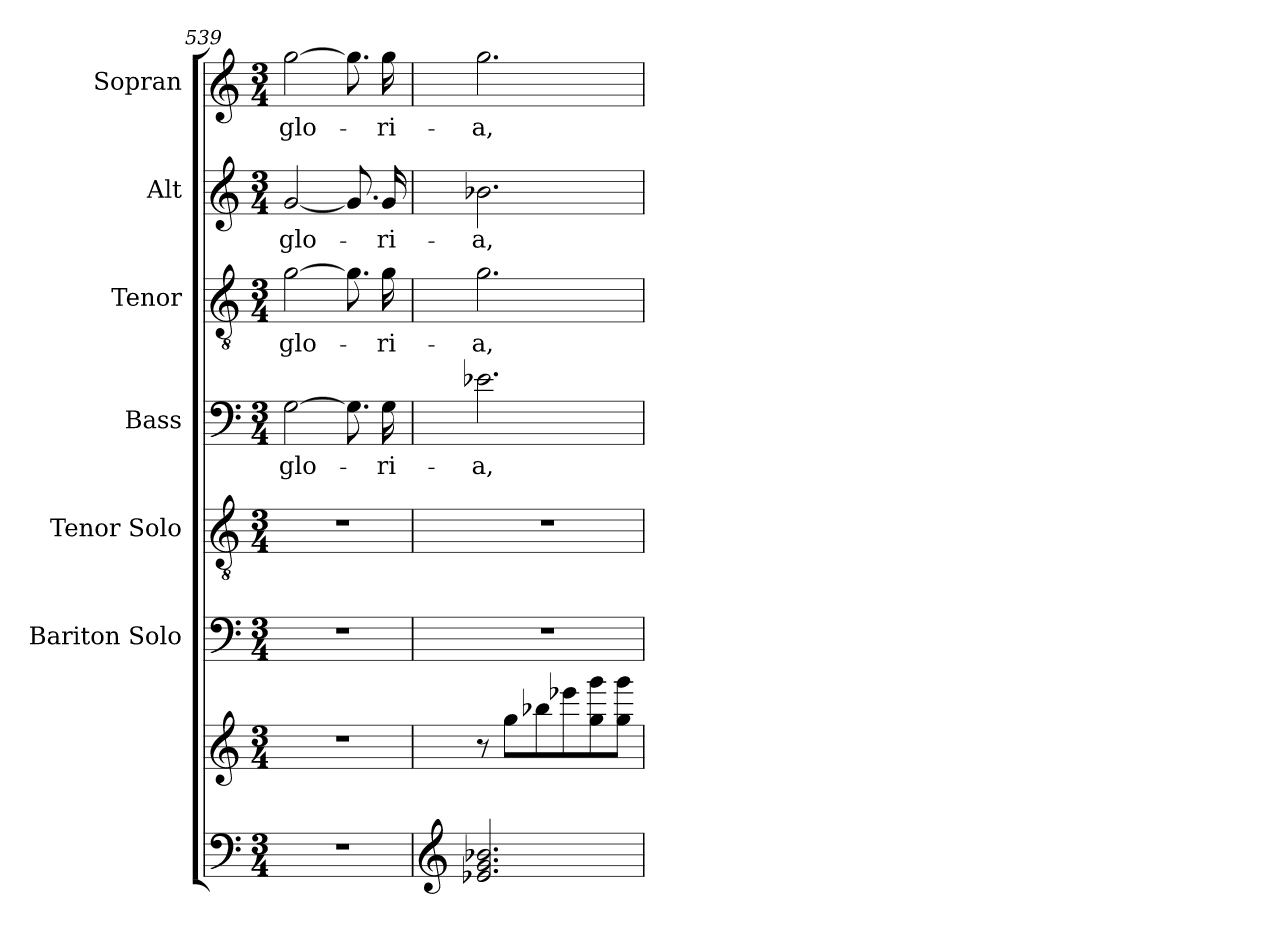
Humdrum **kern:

**kern	**kern	**kern	**kern	**kern	**text	**kern	**text	**kern	**text	**kern	**text
*part7	*part7	*part6	*part5	*part4	*part4	*part3	*part3	*part2	*part2	*part1	*part1
*staff8	*staff7	*staff6	*staff5	*staff4	*staff4	*staff3	*staff3	*staff2	*staff2	*staff1	*staff1
*	*	*I"Bariton Solo	*I"Tenor Solo	*I"Bass	*	*I"Tenor	*	*I"Alt	*	*I"Sopran	*
*	*	*	*	*I'B.	*	*I'T.	*	*I'A.	*	*I'S.	*
*clefF4	*clefG2	*clefF4	*clefGv2	*clefF4	*	*clefGv2	*	*clefG2	*	*clefG2	*
*k[]	*k[]	*k[]	*k[]	*k[]	*	*k[]	*	*k[]	*	*k[]	*
*C:	*C:	*C:	*C:	*C:	*	*C:	*	*C:	*	*C:	*
*M3/4	*M3/4	*M3/4	*M3/4	*M3/4	*	*M3/4	*	*M3/4	*	*M3/4	*
=539	=539	=539	=539	=539	=539	=539	=539	=539	=539	=539	=539
!	!	!	!	!	!LO:LY:b	!	!LO:LY:b	!	!LO:LY:b	!	!LO:LY:b
2.r	2.r	2.r	2.r	[2G\	glo-	[2g\	glo-	[2g/	glo-	[2gg\	glo-
.	.	.	.	8.G\]	.	8.g\]	.	8.g/]	.	8.gg\]	.
!	!	!	!	!	!LO:LY:b	!	!LO:LY:b	!	!LO:LY:b	!	!LO:LY:b
.	.	.	.	16G\	-ri-	16g\	-ri-	16g/	-ri-	16gg\	-ri-
=540	=540	=540	=540	=540	=540	=540	=540	=540	=540	=540	=540
*clefG2	*	*	*	*	*	*	*	*	*	*	*
!	!	!	!	!	!LO:LY:b	!	!LO:LY:b	!	!LO:LY:b	!	!LO:LY:b
2.e-X/ 2.g/ 2.b-X/	8r	2.r	2.r	2.e-X\	-a,	2.g\	-a,	2.b-X\	-a,	2.gg\	-a,
.	8gg\L	.	.	.	.	.	.	.	.	.	.
.	8bb-X\	.	.	.	.	.	.	.	.	.	.
.	8eee-X\	.	.	.	.	.	.	.	.	.	.
.	8gg\ 8ggg\	.	.	.	.	.	.	.	.	.	.
.	8gg\ 8ggg\J	.	.	.	.	.	.	.	.	.	.
=	=	=	=	=	=	=	=	=	=	=	=
*-	*-	*-	*-	*-	*-	*-	*-	*-	*-	*-	*-
